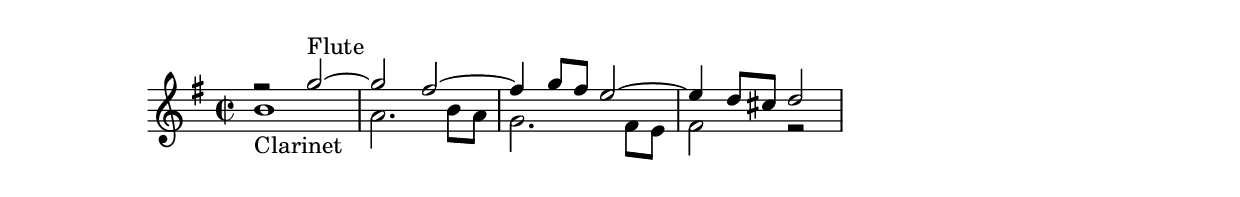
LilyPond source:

%% Do not edit this file; it is automatically
%% generated from LSR http://lsr.dsi.unimi.it
%% This file is in the public domain.
\version "2.13.10"

\header {
  lsrtags = "contexts-and-engravers, midi"

%% Translation of GIT committish: 341940d3830b59f93a80131471d622c2818afddb
  texidoces = "
Al producir una salida MIDI, el comportamiento predeterminado es
que cada pentagrama representa un canal MIDI, con todas las voces
de dicho pentagrama mezcladas.  Esto reduce al mínimo el riesgo de
que se agote el número de canales MIDI disponibles, pues existe un
máximo de 16 canales por pista.

Sin embargo, cuando se traslada el interpretador
@code{Staff_performer} al contexto @code{Voice}, cada voz de un
pentagrama puede tener su propio canal MIDI, como se muestra en el
siguiente ejemplo: a pesar de estar sobre el mismo pentagrama, se
crean dos canales MIDI, cada uno con un @code{midiInstrument}
distinto.

"
  doctitlees = "Modificar la salida MIDI para que tenga un canal por cada voz"

  texidoc = "
When outputting MIDI, the default behavior is for each staff to
represent one MIDI channel, with all the voices on a staff amalgamated.
This minimizes the risk of running out of MIDI channels, since there
are only 16 available per track.

However, by moving the @code{Staff_performer} to the @code{Voice}
context, each voice on a staff can have its own MIDI channel, as is
demonstrated by the following example: despite being on the same staff,
two MIDI channels are created, each with a different
@code{midiInstrument}.

"
  doctitle = "Changing MIDI output to one channel per voice"
} % begin verbatim

\score {
  \new Staff <<
    \new Voice \relative c''' {
      \set midiInstrument = #"flute"
      \voiceOne
      \key g \major
      \time 2/2
      r2 g-"Flute" ~
      g fis ~
      fis4 g8 fis e2 ~
      e4 d8 cis d2
    }
    \new Voice \relative c'' {
      \set midiInstrument = #"clarinet"
      \voiceTwo
      b1-"Clarinet"
      a2. b8 a
      g2. fis8 e
      fis2 r
    }
  >>
  \layout { }
  \midi {
    \context {
      \Staff
      \remove "Staff_performer"
    }
    \context {
      \Voice
      \consists "Staff_performer"
    }
    \context {
      \Score
      tempoWholesPerMinute = #(ly:make-moment 72 2)
    }
  }
}

